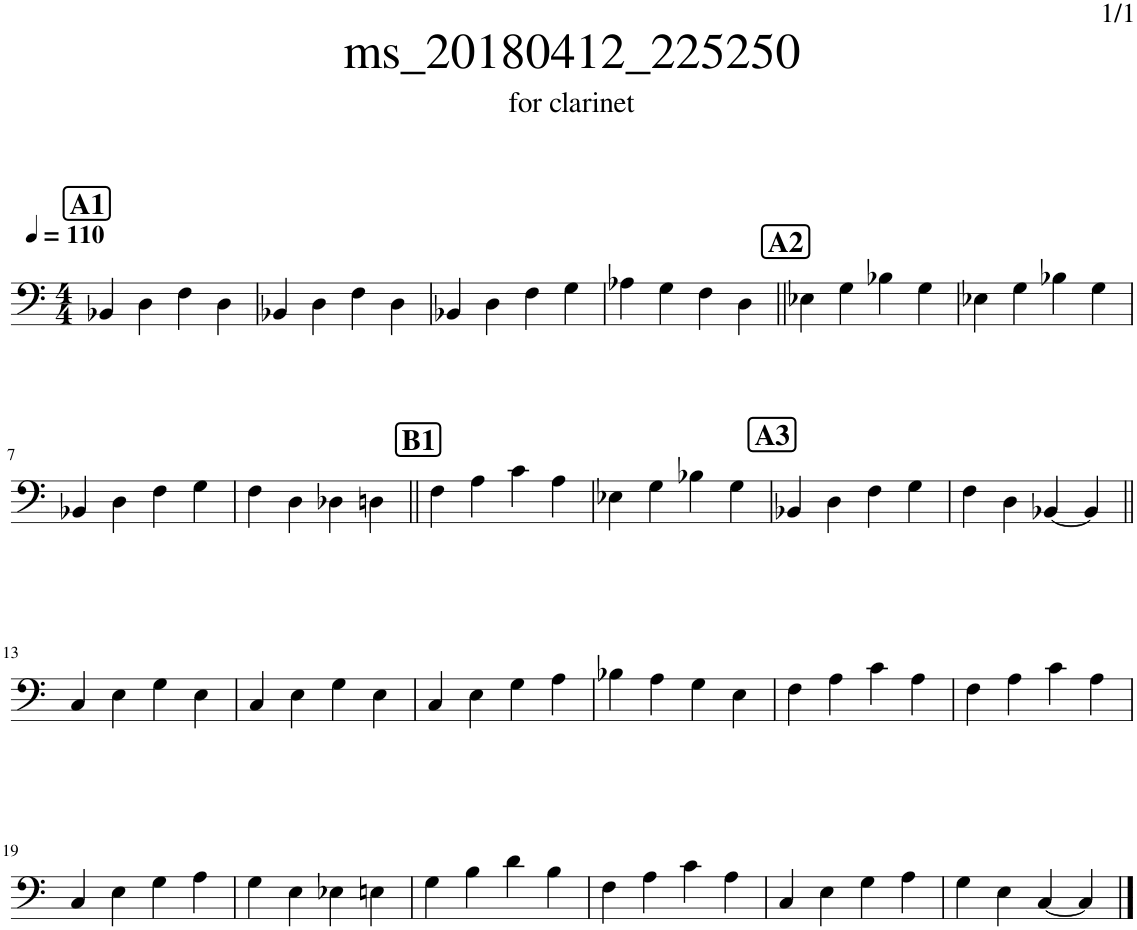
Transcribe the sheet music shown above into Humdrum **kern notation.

**kern
*part1
*staff1
*I"ベース
*clefF4
*Trd7c12
*k[]
*M4/4
*MM110
!!LO:REH:place=s1:a:B:cj:t=A1
=1
4BB-X/
4D\
4F\
4D\
=2
4BB-X/
4D\
4F\
4D\
=3
4BB-X/
4D\
4F\
4G\
=4
4A-X\
4G\
4F\
4D\
!!LO:REH:place=s1:a:B:cj:t=A2
=5||
4E-X\
4G\
4B-X\
4G\
=6
4E-X\
4G\
4B-X\
4G\
!!LO:LB:g=z
=7
4BB-X/
4D\
4F\
4G\
=8
4F\
4D\
4D-X\
4Dn\
!!LO:REH:place=s1:a:B:cj:t=B1
=9||
4F\
4A\
4c\
4A\
=10
4E-X\
4G\
4B-X\
4G\
!!LO:REH:place=s1:a:B:cj:t=A3
=11
4BB-X/
4D\
4F\
4G\
=12
4F\
4D\
[4BB-X/
4BB-/]
!!LO:LB:g=z
=13||
4C/
4E\
4G\
4E\
=14
4C/
4E\
4G\
4E\
=15
4C/
4E\
4G\
4A\
=16
4B-X\
4A\
4G\
4E\
=17
4F\
4A\
4c\
4A\
=18
4F\
4A\
4c\
4A\
!!LO:LB:g=z
=19
4C/
4E\
4G\
4A\
=20
4G\
4E\
4E-X\
4En\
=21
4G\
4B\
4d\
4B\
=22
4F\
4A\
4c\
4A\
=23
4C/
4E\
4G\
4A\
=24
4G\
4E\
[4C/
4C/]
==
*-
